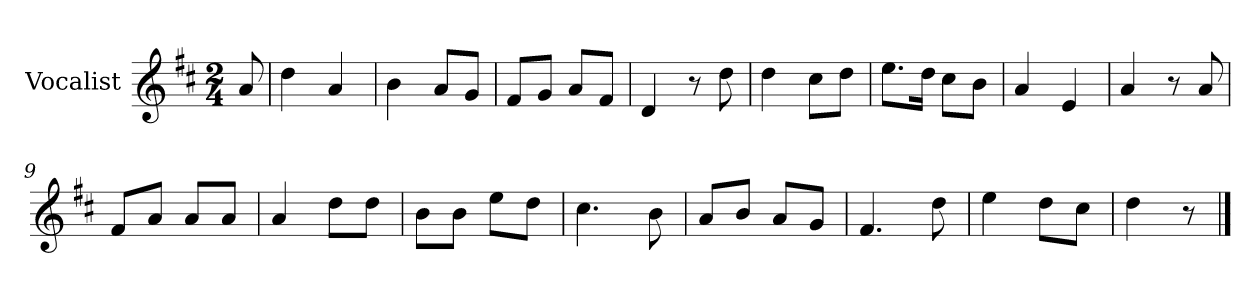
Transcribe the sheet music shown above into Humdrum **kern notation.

**kern
*part1
*staff1
*I"Vocalist
*k[f#c#]
*D:
*M2/4
=
8a
=1
4dd
4a
=2
4b
8aL
8gJ
=3
8f#L
8gJ
8aL
8f#J
=4
4d
8r
8dd
=5
4dd
8cc#L
8ddJ
=6
8.eeL
16ddJk
8cc#L
8bJ
=7
4a
4e
=8
4a
8r
8a
=9
8f#L
8aJ
8aL
8aJ
=10
4a
8ddL
8ddJ
=11
8bL
8bJ
8eeL
8ddJ
=12
4.cc#
8b
=13
8aL
8bJ
8aL
8gJ
=14
4.f#
8dd
=15
4ee
8ddL
8cc#J
=16
4dd
8r
==
*-
